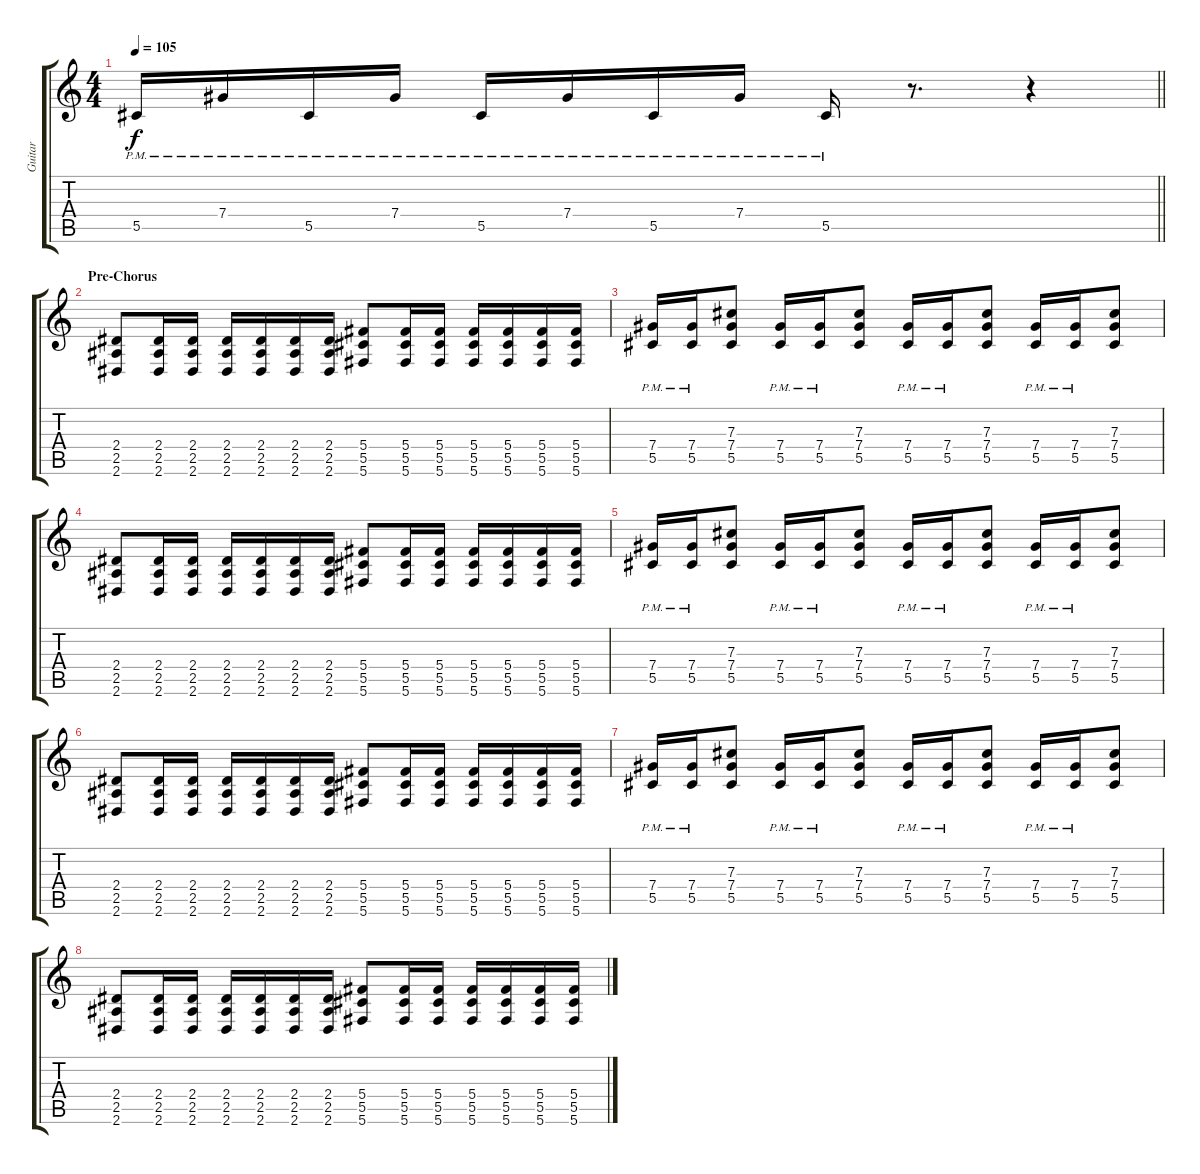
\track ("Guitar" "Guitar") {instrument distortionguitar}
\staff {score tabs}
\tuning (Eb4 Bb3 Gb3 Db3 Ab2 Db2) {hide}
\ts (4 4)
\tempo 105
\clef g2
\barLineRight lightlight
\ks c
5.5{pm}.16{dy f} 7.4{pm}.16 5.5{pm}.16 7.4{pm}.16 5.5{pm}.16 7.4{pm}.16 5.5{pm}.16 7.4{pm}.16 5.5{pm}.16 r.8{d} r.4 |
\section ("" "Pre-Chorus")
(2.4 2.5 2.6).8 (2.4 2.5 2.6).16 (2.4 2.5 2.6).16 (2.4 2.5 2.6).16 (2.4 2.5 2.6).16 (2.4 2.5 2.6).16 (2.4 2.5 2.6).16 (5.4 5.5 5.6).8 (5.4 5.5 5.6).16 (5.4 5.5 5.6).16 (5.4 5.5 5.6).16 (5.4 5.5 5.6).16 (5.4 5.5 5.6).16 (5.4 5.5 5.6).16 |
(7.4{pm} 5.5{pm}).16 (7.4{pm} 5.5{pm}).16 (7.3 7.4 5.5).8 (7.4{pm} 5.5{pm}).16 (7.4{pm} 5.5{pm}).16 (7.3 7.4 5.5).8 (7.4{pm} 5.5{pm}).16 (7.4{pm} 5.5{pm}).16 (7.3 7.4 5.5).8 (7.4{pm} 5.5{pm}).16 (7.4{pm} 5.5{pm}).16 (7.3 7.4 5.5).8 |
(2.4 2.5 2.6).8 (2.4 2.5 2.6).16 (2.4 2.5 2.6).16 (2.4 2.5 2.6).16 (2.4 2.5 2.6).16 (2.4 2.5 2.6).16 (2.4 2.5 2.6).16 (5.4 5.5 5.6).8 (5.4 5.5 5.6).16 (5.4 5.5 5.6).16 (5.4 5.5 5.6).16 (5.4 5.5 5.6).16 (5.4 5.5 5.6).16 (5.4 5.5 5.6).16 |
(7.4{pm} 5.5{pm}).16 (7.4{pm} 5.5{pm}).16 (7.3 7.4 5.5).8 (7.4{pm} 5.5{pm}).16 (7.4{pm} 5.5{pm}).16 (7.3 7.4 5.5).8 (7.4{pm} 5.5{pm}).16 (7.4{pm} 5.5{pm}).16 (7.3 7.4 5.5).8 (7.4{pm} 5.5{pm}).16 (7.4{pm} 5.5{pm}).16 (7.3 7.4 5.5).8 |
(2.4 2.5 2.6).8 (2.4 2.5 2.6).16 (2.4 2.5 2.6).16 (2.4 2.5 2.6).16 (2.4 2.5 2.6).16 (2.4 2.5 2.6).16 (2.4 2.5 2.6).16 (5.4 5.5 5.6).8 (5.4 5.5 5.6).16 (5.4 5.5 5.6).16 (5.4 5.5 5.6).16 (5.4 5.5 5.6).16 (5.4 5.5 5.6).16 (5.4 5.5 5.6).16 |
(7.4{pm} 5.5{pm}).16 (7.4{pm} 5.5{pm}).16 (7.3 7.4 5.5).8 (7.4{pm} 5.5{pm}).16 (7.4{pm} 5.5{pm}).16 (7.3 7.4 5.5).8 (7.4{pm} 5.5{pm}).16 (7.4{pm} 5.5{pm}).16 (7.3 7.4 5.5).8 (7.4{pm} 5.5{pm}).16 (7.4{pm} 5.5{pm}).16 (7.3 7.4 5.5).8 |
(2.4 2.5 2.6).8 (2.4 2.5 2.6).16 (2.4 2.5 2.6).16 (2.4 2.5 2.6).16 (2.4 2.5 2.6).16 (2.4 2.5 2.6).16 (2.4 2.5 2.6).16 (5.4 5.5 5.6).8 (5.4 5.5 5.6).16 (5.4 5.5 5.6).16 (5.4 5.5 5.6).16 (5.4 5.5 5.6).16 (5.4 5.5 5.6).16 (5.4 5.5 5.6).16
